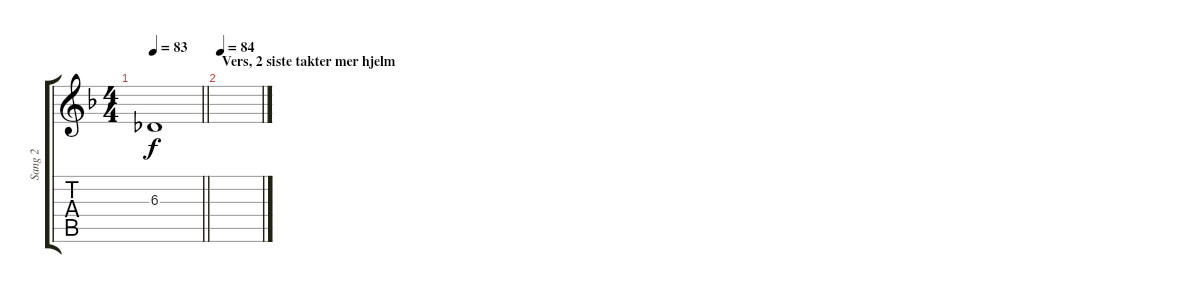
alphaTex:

\track ("Sang 2" "Sang 2") {instrument trumpet}
\staff {score tabs}
\tuning (E4 B3 G3 D3 A2 E2) {hide}
\ts (4 4)
\tempo 83
\clef g2
\barLineRight lightlight
\ks dminor
6.3.1{dy f} |
\section ("" "Vers, 2 siste takter mer hjelm")
\tempo 84
